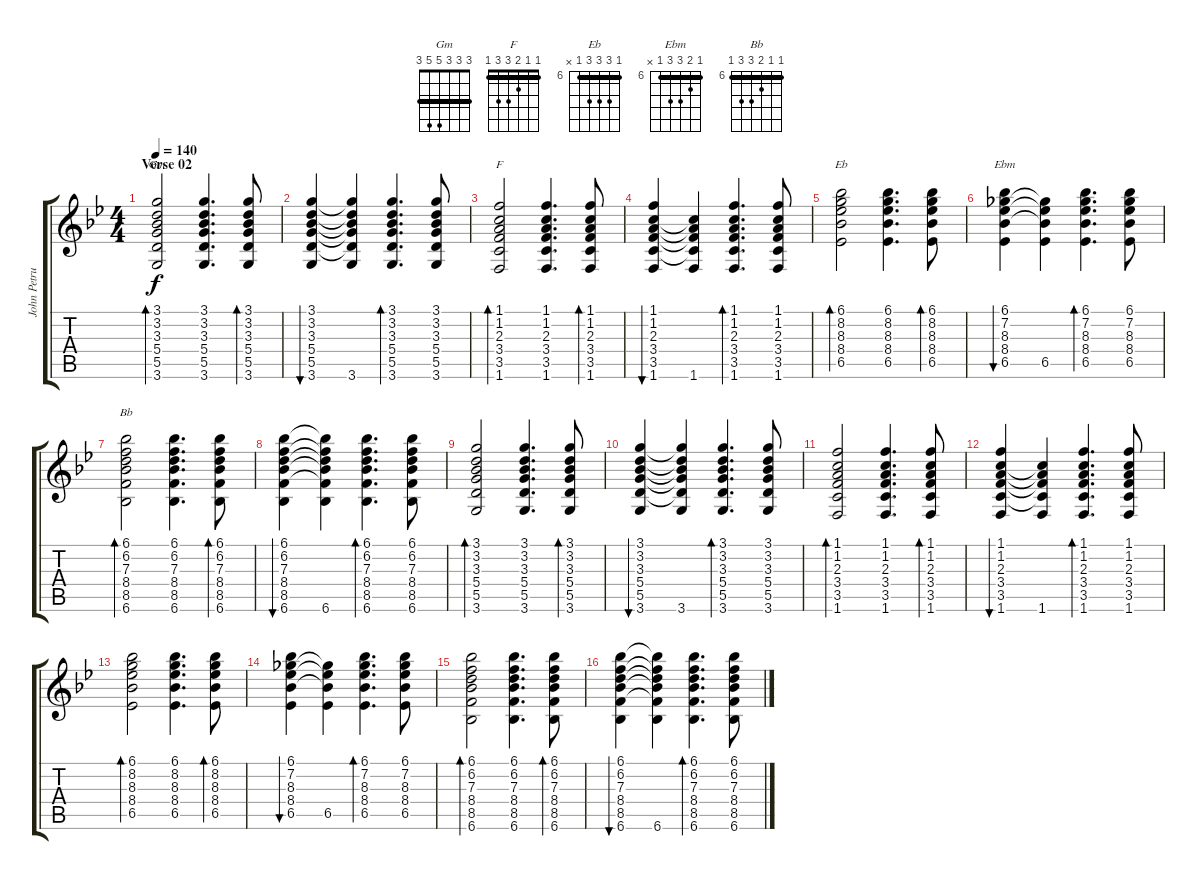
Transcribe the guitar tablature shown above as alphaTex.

\track ("John Petrucci" "John Petru") {instrument acousticguitarsteel}
\staff {score tabs}
\tuning (E4 B3 G3 D3 A2 E2) {hide}
\chord ("Gm" 3 3 3 5 5 3) {barre 3}
\chord ("F" 1 1 2 3 3 1) {barre 1}
\chord ("Eb" 6 8 8 8 6 x) {firstfret 6 barre 6}
\chord ("Ebm" 6 7 8 8 6 x) {firstfret 6 barre 6}
\chord ("Bb" 6 6 7 8 8 6) {firstfret 6 barre 6}
\ts (4 4)
\section ("" "Verse 02")
\tempo 140
\clef g2
\ks bb
(3.1 3.2 3.3 5.4 5.5 3.6).2{bd 120 ch "Gm" dy f} (3.1 3.2 3.3 5.4 5.5 3.6).4{d} (3.1 3.2 3.3 5.4 5.5 3.6).8{bd 60} |
(3.1 3.2 3.3 5.4 5.5 3.6).4{bu 60} (3.1{t} 3.2{t} 3.3{t} 5.4{t} 5.5{t} 3.6).4 (3.1 3.2 3.3 5.4 5.5 3.6).4{d bd 60} (3.1 3.2 3.3 5.4 5.5 3.6).8 |
(1.1 1.2 2.3 3.4 3.5 1.6).2{bd 120 ch "F"} (1.1 1.2 2.3 3.4 3.5 1.6).4{d} (1.1 1.2 2.3 3.4 3.5 1.6).8{bd 60} |
(1.1 1.2 2.3 3.4 3.5 1.6).4{bu 60} (1.2{t} 2.3{t} 3.4{t} 3.5{t} 1.6).4 (1.1 1.2 2.3 3.4 3.5 1.6).4{d bd 60} (1.1 1.2 2.3 3.4 3.5 1.6).8 |
(6.1 8.2 8.3 8.4 6.5).2{bd 120 ch "Eb"} (6.1 8.2 8.3 8.4 6.5).4{d} (6.1 8.2 8.3 8.4 6.5).8{bd 60} |
(6.1 7.2 8.3 8.4 6.5).4{bu 60 ch "Ebm"} (7.2{t} 8.3{t} 8.4{t} 6.5).4 (6.1 7.2 8.3 8.4 6.5).4{d bd 60} (6.1 7.2 8.3 8.4 6.5).8 |
(6.1 6.2 7.3 8.4 8.5 6.6).2{bd 120 ch "Bb"} (6.1 6.2 7.3 8.4 8.5 6.6).4{d} (6.1 6.2 7.3 8.4 8.5 6.6).8{bd 60} |
(6.1 6.2 7.3 8.4 8.5 6.6).4{bu 60} (6.1{t} 6.2{t} 7.3{t} 8.4{t} 8.5{t} 6.6).4 (6.1 6.2 7.3 8.4 8.5 6.6).4{d bd 60} (6.1 6.2 7.3 8.4 8.5 6.6).8 |
(3.1 3.2 3.3 5.4 5.5 3.6).2{bd 120} (3.1 3.2 3.3 5.4 5.5 3.6).4{d} (3.1 3.2 3.3 5.4 5.5 3.6).8{bd 60} |
(3.1 3.2 3.3 5.4 5.5 3.6).4{bu 60} (3.1{t} 3.2{t} 3.3{t} 5.4{t} 5.5{t} 3.6).4 (3.1 3.2 3.3 5.4 5.5 3.6).4{d bd 60} (3.1 3.2 3.3 5.4 5.5 3.6).8 |
(1.1 1.2 2.3 3.4 3.5 1.6).2{bd 120} (1.1 1.2 2.3 3.4 3.5 1.6).4{d} (1.1 1.2 2.3 3.4 3.5 1.6).8{bd 60} |
(1.1 1.2 2.3 3.4 3.5 1.6).4{bu 60} (1.2{t} 2.3{t} 3.4{t} 3.5{t} 1.6).4 (1.1 1.2 2.3 3.4 3.5 1.6).4{d bd 60} (1.1 1.2 2.3 3.4 3.5 1.6).8 |
(6.1 8.2 8.3 8.4 6.5).2{bd 120} (6.1 8.2 8.3 8.4 6.5).4{d} (6.1 8.2 8.3 8.4 6.5).8{bd 60} |
(6.1 7.2 8.3 8.4 6.5).4{bu 60} (7.2{t} 8.3{t} 8.4{t} 6.5).4 (6.1 7.2 8.3 8.4 6.5).4{d bd 60} (6.1 7.2 8.3 8.4 6.5).8 |
(6.1 6.2 7.3 8.4 8.5 6.6).2{bd 120} (6.1 6.2 7.3 8.4 8.5 6.6).4{d} (6.1 6.2 7.3 8.4 8.5 6.6).8{bd 60} |
(6.1 6.2 7.3 8.4 8.5 6.6).4{bu 60} (6.1{t} 6.2{t} 7.3{t} 8.4{t} 8.5{t} 6.6).4 (6.1 6.2 7.3 8.4 8.5 6.6).4{d bd 60} (6.1 6.2 7.3 8.4 8.5 6.6).8
